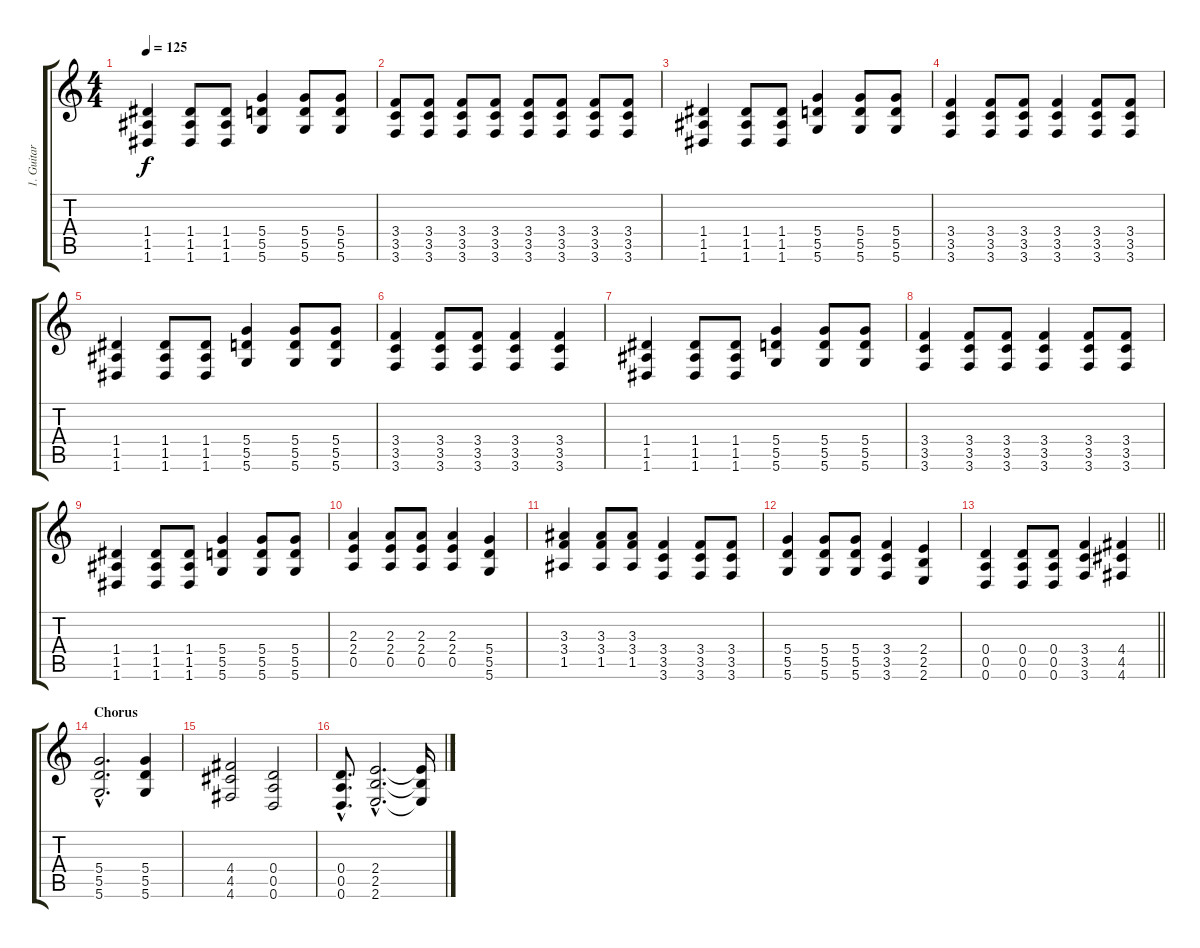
\track ("1. Guitar (Rythm.)" "1. Guitar ") {instrument distortionguitar}
\staff {score tabs}
\tuning (E4 B3 G3 D3 A2 D2) {hide}
\ts (4 4)
\tempo 125
\clef g2
\ks c
(1.4 1.5 1.6).4{dy f} (1.4 1.5 1.6).8 (1.4 1.5 1.6).8 (5.4 5.5 5.6).4 (5.4 5.5 5.6).8 (5.4 5.5 5.6).8 |
(3.4 3.5 3.6).8 (3.4 3.5 3.6).8 (3.4 3.5 3.6).8 (3.4 3.5 3.6).8 (3.4 3.5 3.6).8 (3.4 3.5 3.6).8 (3.4 3.5 3.6).8 (3.4 3.5 3.6).8 |
(1.4 1.5 1.6).4 (1.4 1.5 1.6).8 (1.4 1.5 1.6).8 (5.4 5.5 5.6).4 (5.4 5.5 5.6).8 (5.4 5.5 5.6).8 |
(3.4 3.5 3.6).4 (3.4 3.5 3.6).8 (3.4 3.5 3.6).8 (3.4 3.5 3.6).4 (3.4 3.5 3.6).8 (3.4 3.5 3.6).8 |
(1.4 1.5 1.6).4 (1.4 1.5 1.6).8 (1.4 1.5 1.6).8 (5.4 5.5 5.6).4 (5.4 5.5 5.6).8 (5.4 5.5 5.6).8 |
(3.4 3.5 3.6).4 (3.4 3.5 3.6).8 (3.4 3.5 3.6).8 (3.4 3.5 3.6).4 (3.4 3.5 3.6).4 |
(1.4 1.5 1.6).4 (1.4 1.5 1.6).8 (1.4 1.5 1.6).8 (5.4 5.5 5.6).4 (5.4 5.5 5.6).8 (5.4 5.5 5.6).8 |
(3.4 3.5 3.6).4 (3.4 3.5 3.6).8 (3.4 3.5 3.6).8 (3.4 3.5 3.6).4 (3.4 3.5 3.6).8 (3.4 3.5 3.6).8 |
(1.4 1.5 1.6).4 (1.4 1.5 1.6).8 (1.4 1.5 1.6).8 (5.4 5.5 5.6).4 (5.4 5.5 5.6).8 (5.4 5.5 5.6).8 |
(2.3 2.4 0.5).4 (2.3 2.4 0.5).8 (2.3 2.4 0.5).8 (2.3 2.4 0.5).4 (5.4 5.5 5.6).4 |
(3.3 3.4 1.5).4 (3.3 3.4 1.5).8 (3.3 3.4 1.5).8 (3.4 3.5 3.6).4 (3.4 3.5 3.6).8 (3.4 3.5 3.6).8 |
(5.4 5.5 5.6).4 (5.4 5.5 5.6).8 (5.4 5.5 5.6).8 (3.4 3.5 3.6).4 (2.4 2.5 2.6).4 |
\barLineRight lightlight
(0.4 0.5 0.6).4 (0.4 0.5 0.6).8 (0.4 0.5 0.6).8 (3.4 3.5 3.6).4 (4.4 4.5 4.6).4 |
\section ("" "Chorus")
(5.4{hac} 5.5{hac} 5.6{hac}).2{d} (5.4 5.5 5.6).4 |
(4.4 4.5 4.6).2 (0.4 0.5 0.6).2 |
(0.4{hac} 0.5{hac} 0.6{hac}).8{d} (2.4{hac} 2.5{hac} 2.6{hac}).2{d} (2.4{t} 2.5{t} 2.6{t}).16
